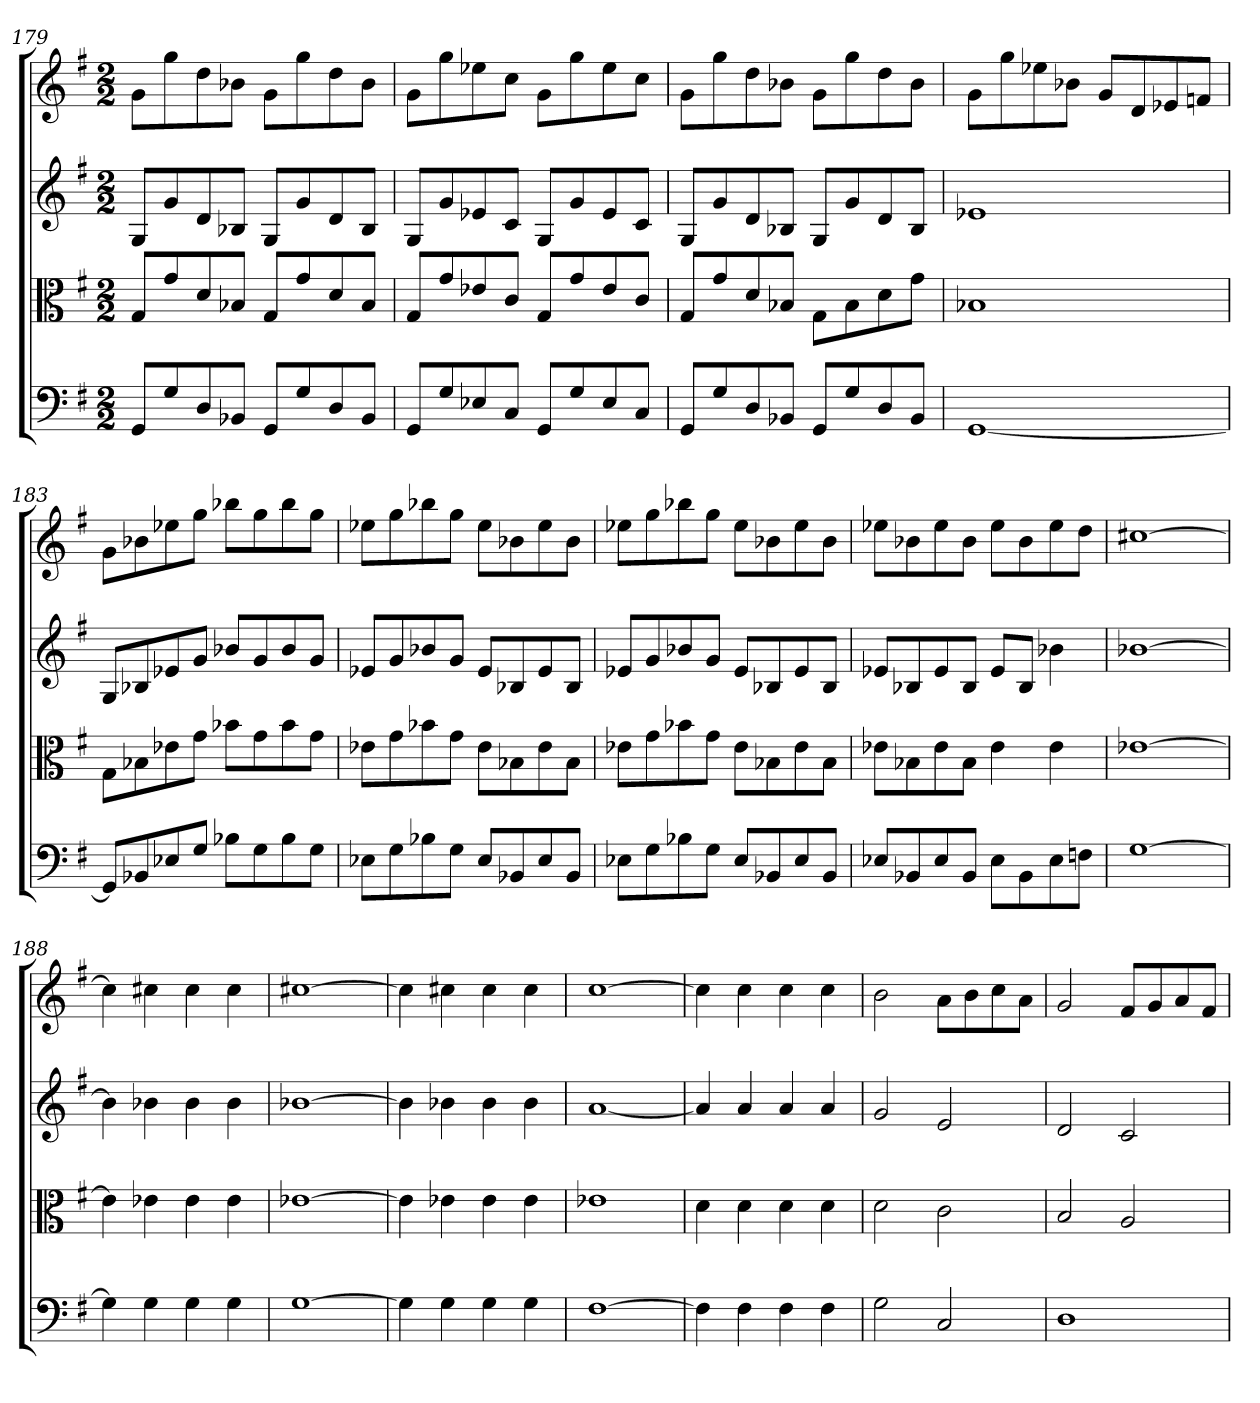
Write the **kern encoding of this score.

**kern	**kern	**kern	**kern
*part4	*part3	*part2	*part1
*staff4	*staff3	*staff2	*staff1
*clefF4	*clefC3	*	*
*k[f#]	*k[f#]	*k[f#]	*k[f#]
*G:	*G:	*G:	*G:
*M2/2	*M2/2	*M2/2	*M2/2
=179	=179	=179	=179
8GG/L	8G/L	8GL	8gL
8G/	8g/	8g	8gg
8D/	8d/	8d	8dd
8BB-X/J	8B-X/J	8B-XJ	8b-XJ
8GG/L	8G/L	8GL	8gL
8G/	8g/	8g	8gg
8D/	8d/	8d	8dd
8BB-/J	8B-/J	8B-J	8b-J
=180	=180	=180	=180
8GG/L	8G/L	8GL	8gL
8G/	8g/	8g	8gg
8E-X/	8e-X/	8e-X	8ee-X
8C/J	8c/J	8cJ	8ccJ
8GG/L	8G/L	8GL	8gL
8G/	8g/	8g	8gg
8E-/	8e-/	8e-	8ee-
8C/J	8c/J	8cJ	8ccJ
=181	=181	=181	=181
8GG/L	8G/L	8GL	8gL
8G/	8g/	8g	8gg
8D/	8d/	8d	8dd
8BB-X/J	8B-X/J	8B-XJ	8b-XJ
8GG/L	8G\L	8GL	8gL
8G/	8B-\	8g	8gg
8D/	8d\	8d	8dd
8BB-/J	8g\J	8B-J	8b-J
=182	=182	=182	=182
[1GG	1B-X	1e-X	8gL
.	.	.	8gg
.	.	.	8ee-X
.	.	.	8b-XJ
.	.	.	8gL
.	.	.	8d
.	.	.	8e-X
.	.	.	8fnJ
=183	=183	=183	=183
8GG/L]	8G\L	8GL	8gL
8BB-X/	8B-X\	8B-X	8b-X
8E-X/	8e-X\	8e-X	8ee-X
8G/J	8g\J	8gJ	8ggJ
8B-X\L	8b-X\L	8b-XL	8bb-XL
8G\	8g\	8g	8gg
8B-\	8b-\	8b-	8bb-
8G\J	8g\J	8gJ	8ggJ
=184	=184	=184	=184
8E-X\L	8e-X\L	8e-XL	8ee-XL
8G\	8g\	8g	8gg
8B-X\	8b-X\	8b-X	8bb-X
8G\J	8g\J	8gJ	8ggJ
8E-/L	8e-\L	8e-L	8ee-L
8BB-X/	8B-X\	8B-X	8b-X
8E-/	8e-\	8e-	8ee-
8BB-/J	8B-\J	8B-J	8b-J
=185	=185	=185	=185
8E-X\L	8e-X\L	8e-XL	8ee-XL
8G\	8g\	8g	8gg
8B-X\	8b-X\	8b-X	8bb-X
8G\J	8g\J	8gJ	8ggJ
8E-/L	8e-\L	8e-L	8ee-L
8BB-X/	8B-X\	8B-X	8b-X
8E-/	8e-\	8e-	8ee-
8BB-/J	8B-\J	8B-J	8b-J
=186	=186	=186	=186
8E-X/L	8e-X\L	8e-XL	8ee-XL
8BB-X/	8B-X\	8B-X	8b-X
8E-/	8e-\	8e-	8ee-
8BB-/J	8B-\J	8B-J	8b-J
8E-\L	4e-	8e-L	8ee-L
8BB-\	.	8B-J	8b-
8E-\	4e-	4b-X	8ee-
8Fn\J	.	.	8ddJ
=187	=187	=187	=187
[1G	[1e-X	[1b-X	[1cc#X
=188	=188	=188	=188
4G]	4e-]	4b-]	4cc#]
4G	4e-X	4b-X	4cc#X
4G	4e-	4b-	4cc#
4G	4e-	4b-	4cc#
=189	=189	=189	=189
[1G	[1e-X	[1b-X	[1cc#X
=190	=190	=190	=190
4G]	4e-]	4b-]	4cc#]
4G	4e-X	4b-X	4cc#X
4G	4e-	4b-	4cc#
4G	4e-	4b-	4cc#
=191	=191	=191	=191
[1F#	1e-X	[1a	[1cc
=192	=192	=192	=192
4F#]	4d	4a]	4cc]
4F#	4d	4a	4cc
4F#	4d	4a	4cc
4F#	4d	4a	4cc
=193	=193	=193	=193
2G	2d	2g	2b
2C	2c	2e	8aL
.	.	.	8b
.	.	.	8cc
.	.	.	8aJ
=194	=194	=194	=194
1D	2B	2d	2g
.	2A	2c	8f#L
.	.	.	8g
.	.	.	8a
.	.	.	8f#J
=	=	=	=
*-	*-	*-	*-
